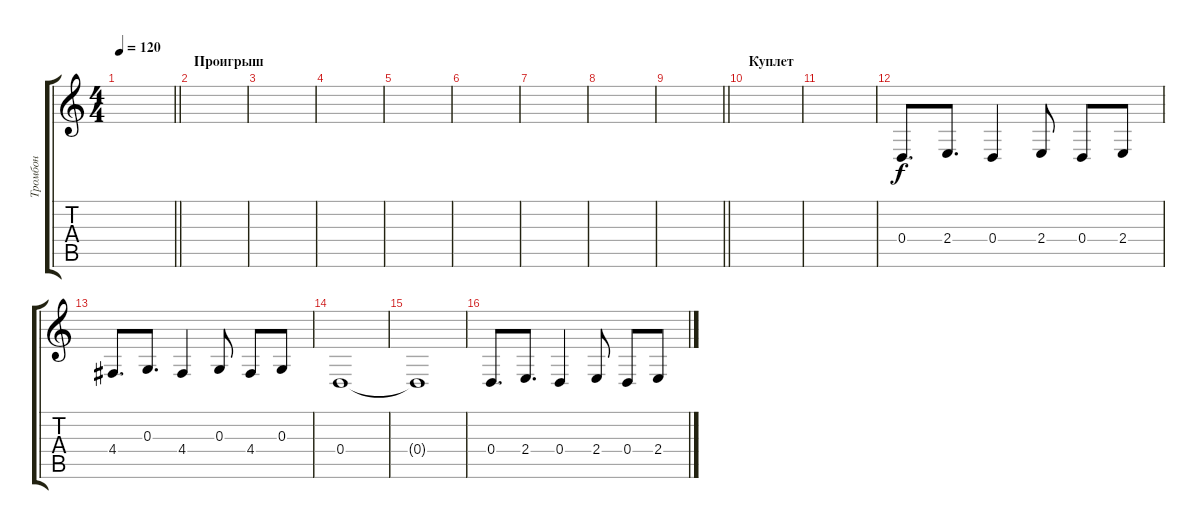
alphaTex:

\track ("Тромбон" "Тромбон") {instrument trombone}
\staff {score tabs}
\tuning (E4 B3 G3 D3 A2 E2) {hide}
\ts (4 4)
\tempo 120
\clef g2
\barLineRight lightlight
\ks c
|
\section ("" "Проигрыш")
|
|
|
|
|
|
|
\barLineRight lightlight
|
\section ("" "Куплет")
|
|
0.4.8{d} 2.4.8{d} 0.4.4 2.4.8 0.4.8 2.4.8 |
4.4.8{d} 0.3.8{d} 4.4.4 0.3.8 4.4.8 0.3.8 |
0.4.1{volume 5} |
0.4{t}.1 |
0.4.8{d volume 16} 2.4.8{d} 0.4.4 2.4.8 0.4.8 2.4.8
